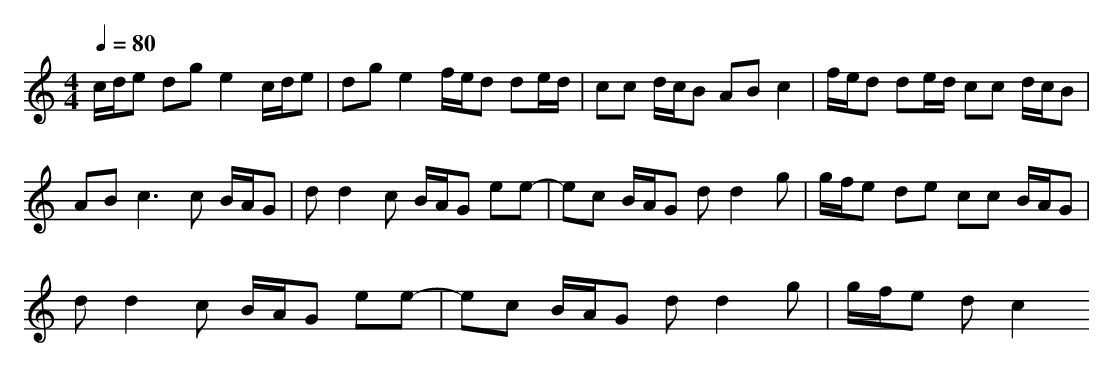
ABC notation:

X:1
T:
M: 4/4
L: 1/8
Q:1/4=80
K:C % 0 sharps
c/2d/2e dg e2 c/2d/2e|dg e2 f/2e/2d de/2d/2|cc d/2c/2B AB c2|f/2e/2d de/2d/2 cc d/2c/2B|
AB2<c2c B/2A/2G|dd2c B/2A/2G ee-|ec B/2A/2G dd2g|g/2f/2e de cc B/2A/2G|
dd2c B/2A/2G ee-|ec B/2A/2G dd2g|g/2f/2e dc2
